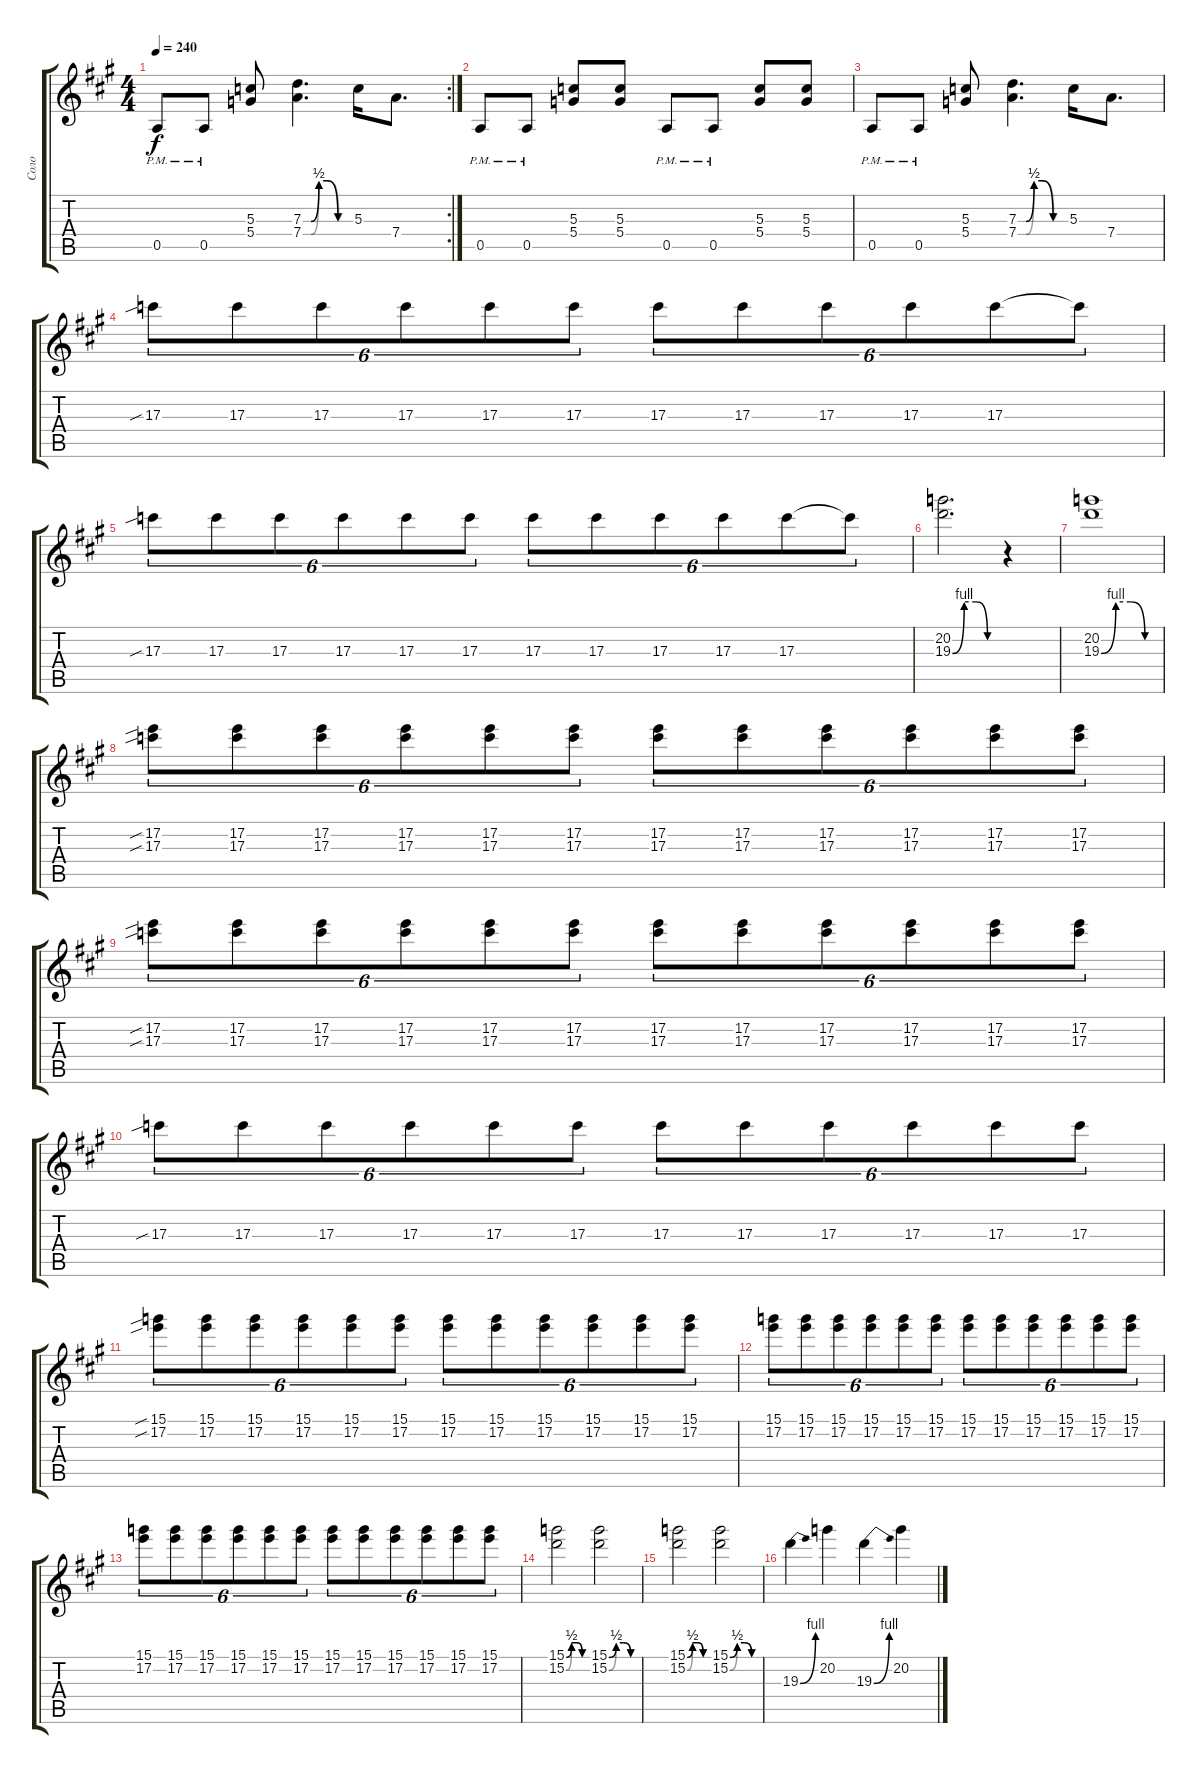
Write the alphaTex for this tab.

\track ("Соло" "Соло") {instrument distortionguitar}
\staff {score tabs}
\tuning (E4 B3 G3 D3 A2 E2) {hide}
\rc 2
\ts (4 4)
\tempo 240
\clef g2
\ks a
0.5{pm}.8{dy f} 0.5{pm}.8 (5.3 5.4).8 (7.3{be (custom 0 0 10 0 20 2 30 2 44 0 60 0)} 7.4{be (custom 0 0 10 0 20 2 30 2 45 0 60 0)}).4{d} 5.3.16 7.4.8{d} |
0.5{pm}.8 0.5{pm}.8 (5.3 5.4).8 (5.3 5.4).8 0.5{pm}.8 0.5{pm}.8 (5.3 5.4).8 (5.3 5.4).8 |
0.5{pm}.8 0.5{pm}.8 (5.3 5.4).8 (7.3{be (custom 0 0 10 0 20 2 30 2 44 0 60 0)} 7.4{be (custom 0 0 10 0 20 2 30 2 45 0 60 0)}).4{d} 5.3.16 7.4.8{d} |
17.3{sib}.8{tu (6 4)} 17.3.8{tu (6 4)} 17.3.8{tu (6 4)} 17.3.8{tu (6 4)} 17.3.8{tu (6 4)} 17.3.8{tu (6 4)} 17.3.8{tu (6 4)} 17.3.8{tu (6 4)} 17.3.8{tu (6 4)} 17.3.8{tu (6 4)} 17.3.8{tu (6 4)} 17.3{t}.8{tu (6 4)} |
17.3{sib}.8{tu (6 4)} 17.3.8{tu (6 4)} 17.3.8{tu (6 4)} 17.3.8{tu (6 4)} 17.3.8{tu (6 4)} 17.3.8{tu (6 4)} 17.3.8{tu (6 4)} 17.3.8{tu (6 4)} 17.3.8{tu (6 4)} 17.3.8{tu (6 4)} 17.3.8{tu (6 4)} 17.3{t}.8{tu (6 4)} |
(20.2 19.3{be (custom 0 0 15 4 30 4 45 0 60 0)}).2{d} r.4 |
(20.2 19.3{be (custom 0 0 15 4 30 4 45 0 60 0)}).1 |
(17.2{sib} 17.3{sib}).8{tu (6 4)} (17.2 17.3).8{tu (6 4)} (17.2 17.3).8{tu (6 4)} (17.2 17.3).8{tu (6 4)} (17.2 17.3).8{tu (6 4)} (17.2 17.3).8{tu (6 4)} (17.2 17.3).8{tu (6 4)} (17.2 17.3).8{tu (6 4)} (17.2 17.3).8{tu (6 4)} (17.2 17.3).8{tu (6 4)} (17.2 17.3).8{tu (6 4)} (17.2 17.3).8{tu (6 4)} |
(17.2{sib} 17.3{sib}).8{tu (6 4)} (17.2 17.3).8{tu (6 4)} (17.2 17.3).8{tu (6 4)} (17.2 17.3).8{tu (6 4)} (17.2 17.3).8{tu (6 4)} (17.2 17.3).8{tu (6 4)} (17.2 17.3).8{tu (6 4)} (17.2 17.3).8{tu (6 4)} (17.2 17.3).8{tu (6 4)} (17.2 17.3).8{tu (6 4)} (17.2 17.3).8{tu (6 4)} (17.2 17.3).8{tu (6 4)} |
17.3{sib}.8{tu (6 4)} 17.3.8{tu (6 4)} 17.3.8{tu (6 4)} 17.3.8{tu (6 4)} 17.3.8{tu (6 4)} 17.3.8{tu (6 4)} 17.3.8{tu (6 4)} 17.3.8{tu (6 4)} 17.3.8{tu (6 4)} 17.3.8{tu (6 4)} 17.3.8{tu (6 4)} 17.3.8{tu (6 4)} |
(15.1{sib} 17.2{sib}).8{tu (6 4)} (15.1 17.2).8{tu (6 4)} (15.1 17.2).8{tu (6 4)} (15.1 17.2).8{tu (6 4)} (15.1 17.2).8{tu (6 4)} (15.1 17.2).8{tu (6 4)} (15.1 17.2).8{tu (6 4)} (15.1 17.2).8{tu (6 4)} (15.1 17.2).8{tu (6 4)} (15.1 17.2).8{tu (6 4)} (15.1 17.2).8{tu (6 4)} (15.1 17.2).8{tu (6 4)} |
(15.1 17.2).8{tu (6 4)} (15.1 17.2).8{tu (6 4)} (15.1 17.2).8{tu (6 4)} (15.1 17.2).8{tu (6 4)} (15.1 17.2).8{tu (6 4)} (15.1 17.2).8{tu (6 4)} (15.1 17.2).8{tu (6 4)} (15.1 17.2).8{tu (6 4)} (15.1 17.2).8{tu (6 4)} (15.1 17.2).8{tu (6 4)} (15.1 17.2).8{tu (6 4)} (15.1 17.2).8{tu (6 4)} |
(15.1 17.2).8{tu (6 4)} (15.1 17.2).8{tu (6 4)} (15.1 17.2).8{tu (6 4)} (15.1 17.2).8{tu (6 4)} (15.1 17.2).8{tu (6 4)} (15.1 17.2).8{tu (6 4)} (15.1 17.2).8{tu (6 4)} (15.1 17.2).8{tu (6 4)} (15.1 17.2).8{tu (6 4)} (15.1 17.2).8{tu (6 4)} (15.1 17.2).8{tu (6 4)} (15.1 17.2).8{tu (6 4)} |
(15.1{be (custom 0 0 15 2 30 2 45 0 60 0)} 15.2{be (custom 0 0 15 2 30 2 45 0 60 0)}).2 (15.1{be (custom 0 0 15 2 30 2 45 0 60 0)} 15.2{be (custom 0 0 15 2 30 2 45 0 60 0)}).2 |
(15.1{be (custom 0 0 15 2 30 2 45 0 60 0)} 15.2{be (custom 0 0 15 2 30 2 45 0 60 0)}).2 (15.1{be (custom 0 0 15 2 30 2 45 0 60 0)} 15.2{be (custom 0 0 15 2 30 2 45 0 60 0)}).2 |
19.3{be (bend 0 0 60 4)}.4 20.2.4 19.3{be (bend 0 0 60 4)}.4 20.2.4
